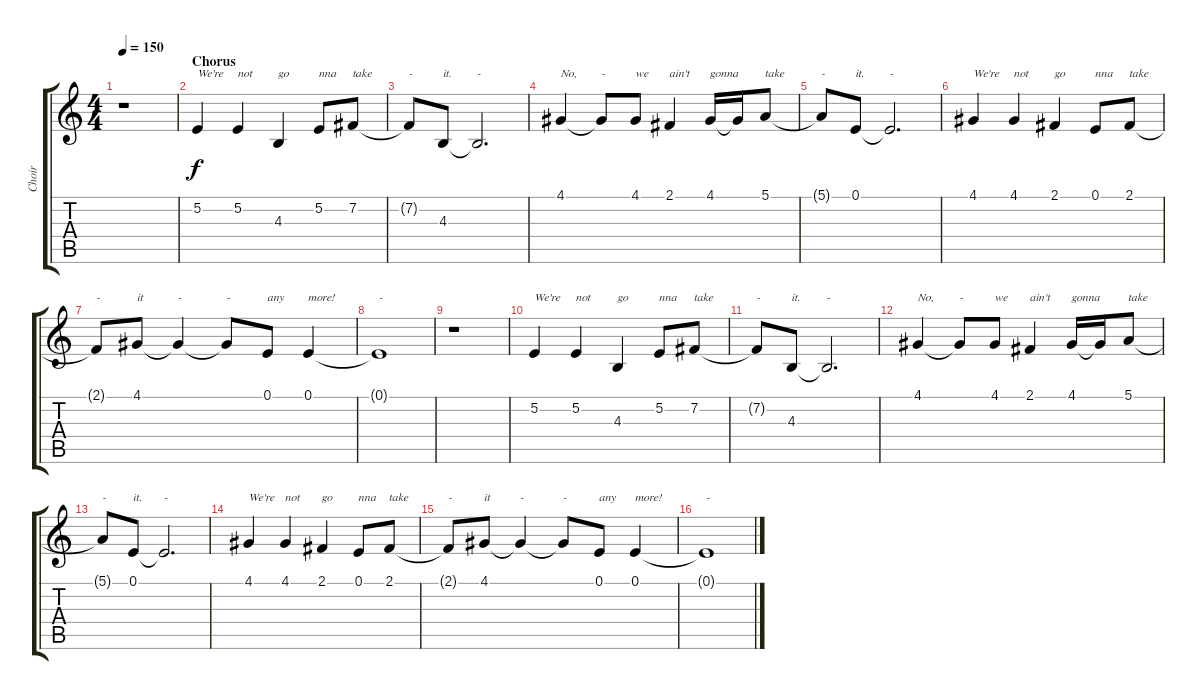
\track ("Choir" "Choir") {instrument brasssection}
\staff {score tabs}
\tuning (E4 B3 G3 D3 A2 E2) {hide}
\ts (4 4)
\tempo 150
\clef g2
\ks c
r.1{dy f} |
\section ("" "Chorus")
5.2.4{txt "We're"} 5.2.4{txt "not"} 4.3.4{txt "go"} 5.2.8{txt "nna"} 7.2.8{txt "take"} |
7.2{t}.8{txt "-"} 4.3.8{txt "it."} 4.3{t}.2{d txt "-"} |
4.1.4{txt "No,"} 4.1{t}.8{txt "-"} 4.1.8{txt "we"} 2.1.4{txt "ain't"} 4.1.16{txt "gonna"} 4.1{t}.16 5.1.8{txt "take"} |
5.1{t}.8{txt "-"} 0.1.8{txt "it."} 0.1{t}.2{d txt "-"} |
4.1.4{txt "We're"} 4.1.4{txt "not"} 2.1.4{txt "go"} 0.1.8{txt "nna"} 2.1.8{txt "take"} |
2.1{t}.8{txt "-"} 4.1.8{txt "it"} 4.1{t}.4{txt "-"} 4.1{t}.8{txt "-"} 0.1.8{txt "any"} 0.1.4{txt "more!"} |
0.1{t}.1{txt "-"} |
r.1 |
5.2.4{txt "We're"} 5.2.4{txt "not"} 4.3.4{txt "go"} 5.2.8{txt "nna"} 7.2.8{txt "take"} |
7.2{t}.8{txt "-"} 4.3.8{txt "it."} 4.3{t}.2{d txt "-"} |
4.1.4{txt "No,"} 4.1{t}.8{txt "-"} 4.1.8{txt "we"} 2.1.4{txt "ain't"} 4.1.16{txt "gonna"} 4.1{t}.16 5.1.8{txt "take"} |
5.1{t}.8{txt "-"} 0.1.8{txt "it."} 0.1{t}.2{d txt "-"} |
4.1.4{txt "We're"} 4.1.4{txt "not"} 2.1.4{txt "go"} 0.1.8{txt "nna"} 2.1.8{txt "take"} |
2.1{t}.8{txt "-"} 4.1.8{txt "it"} 4.1{t}.4{txt "-"} 4.1{t}.8{txt "-"} 0.1.8{txt "any"} 0.1.4{txt "more!"} |
0.1{t}.1{txt "-"}
